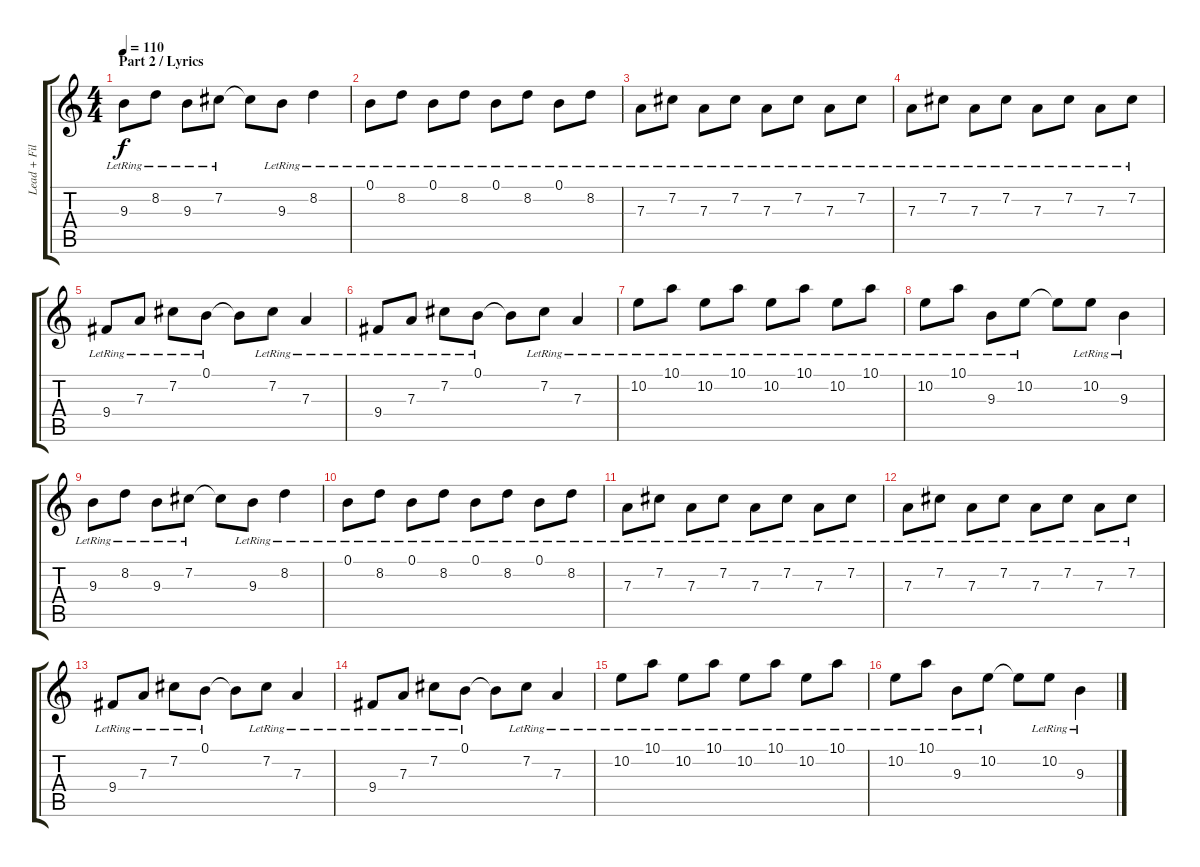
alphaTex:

\track ("Lead + Fills" "Lead + Fil") {instrument distortionguitar}
\staff {score tabs}
\tuning (B3 Gb3 D3 A2 E2 B1) {hide}
\ts (4 4)
\section ("" "Part 2 / Lyrics")
\tempo 110
\clef g2
\ks c
9.3{lr}.8{dy f volume 8} 8.2{lr}.8 9.3{lr}.8 7.2{lr}.8 7.2{t}.8 9.3{lr}.8 8.2{lr}.4 |
0.1{lr}.8 8.2{lr}.8 0.1{lr}.8 8.2{lr}.8 0.1{lr}.8 8.2{lr}.8 0.1{lr}.8 8.2{lr}.8 |
7.3{lr}.8 7.2{lr}.8 7.3{lr}.8 7.2{lr}.8 7.3{lr}.8 7.2{lr}.8 7.3{lr}.8 7.2{lr}.8 |
7.3{lr}.8 7.2{lr}.8 7.3{lr}.8 7.2{lr}.8 7.3{lr}.8 7.2{lr}.8 7.3{lr}.8 7.2{lr}.8 |
9.4{lr}.8 7.3{lr}.8 7.2{lr}.8 0.1{lr}.8 0.1{t}.8 7.2{lr}.8 7.3{lr}.4 |
9.4{lr}.8{volume 13} 7.3{lr}.8 7.2{lr}.8 0.1{lr}.8 0.1{t}.8 7.2{lr}.8 7.3{lr}.4 |
10.2{lr}.8 10.1{lr}.8 10.2{lr}.8 10.1{lr}.8 10.2{lr}.8 10.1{lr}.8 10.2{lr}.8 10.1{lr}.8 |
10.2{lr}.8 10.1{lr}.8 9.3{lr}.8 10.2{lr}.8 10.2{t}.8 10.2{lr}.8 9.3{lr}.4 |
9.3{lr}.8{volume 8} 8.2{lr}.8 9.3{lr}.8 7.2{lr}.8 7.2{t}.8 9.3{lr}.8 8.2{lr}.4 |
0.1{lr}.8 8.2{lr}.8 0.1{lr}.8 8.2{lr}.8 0.1{lr}.8 8.2{lr}.8 0.1{lr}.8 8.2{lr}.8 |
7.3{lr}.8 7.2{lr}.8 7.3{lr}.8 7.2{lr}.8 7.3{lr}.8 7.2{lr}.8 7.3{lr}.8 7.2{lr}.8 |
7.3{lr}.8 7.2{lr}.8 7.3{lr}.8 7.2{lr}.8 7.3{lr}.8 7.2{lr}.8 7.3{lr}.8 7.2{lr}.8 |
9.4{lr}.8 7.3{lr}.8 7.2{lr}.8 0.1{lr}.8 0.1{t}.8 7.2{lr}.8 7.3{lr}.4 |
9.4{lr}.8{volume 13} 7.3{lr}.8 7.2{lr}.8 0.1{lr}.8 0.1{t}.8 7.2{lr}.8 7.3{lr}.4 |
10.2{lr}.8 10.1{lr}.8 10.2{lr}.8 10.1{lr}.8 10.2{lr}.8 10.1{lr}.8 10.2{lr}.8 10.1{lr}.8 |
10.2{lr}.8 10.1{lr}.8 9.3{lr}.8 10.2{lr}.8 10.2{t}.8 10.2{lr}.8 9.3{lr}.4
